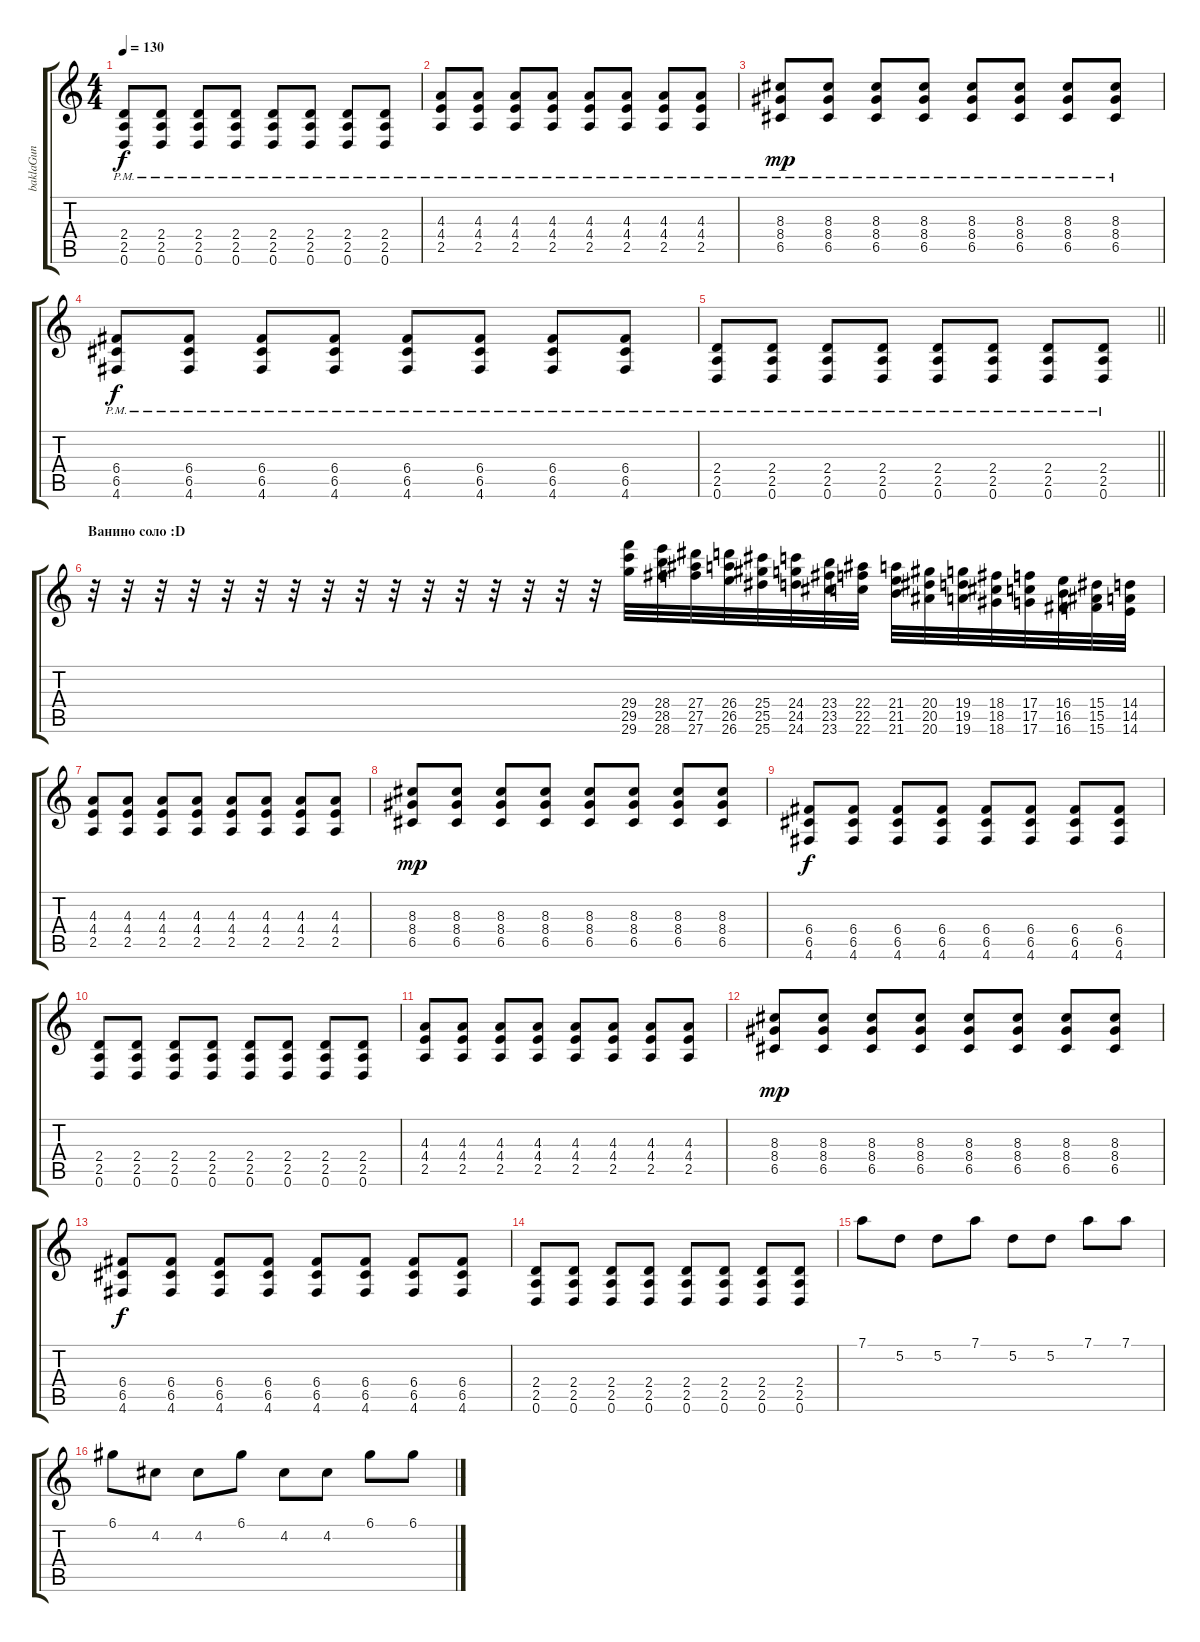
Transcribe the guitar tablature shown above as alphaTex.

\track ("baklaGun" "baklaGun") {instrument electricguitarclean}
\staff {score tabs}
\tuning (D4 A3 F3 C3 G2 D2) {hide}
\ts (4 4)
\tempo 130
\clef g2
\ks c
(2.4{pm} 2.5{pm} 0.6{pm}).8{dy f} (2.4{pm} 2.5{pm} 0.6{pm}).8 (2.4{pm} 2.5{pm} 0.6{pm}).8 (2.4{pm} 2.5{pm} 0.6{pm}).8 (2.4{pm} 2.5{pm} 0.6{pm}).8 (2.4{pm} 2.5{pm} 0.6{pm}).8 (2.4{pm} 2.5{pm} 0.6{pm}).8 (2.4{pm} 2.5{pm} 0.6{pm}).8 |
(4.3{pm} 4.4{pm} 2.5{pm}).8 (4.3{pm} 4.4{pm} 2.5{pm}).8 (4.3{pm} 4.4{pm} 2.5{pm}).8 (4.3{pm} 4.4{pm} 2.5{pm}).8 (4.3{pm} 4.4{pm} 2.5{pm}).8 (4.3{pm} 4.4{pm} 2.5{pm}).8 (4.3{pm} 4.4{pm} 2.5{pm}).8 (4.3{pm} 4.4{pm} 2.5{pm}).8 |
(8.3{pm} 8.4{pm} 6.5{pm}).8{dy mp} (8.3{pm} 8.4{pm} 6.5{pm}).8 (8.3{pm} 8.4{pm} 6.5{pm}).8 (8.3{pm} 8.4{pm} 6.5{pm}).8 (8.3{pm} 8.4{pm} 6.5{pm}).8 (8.3{pm} 8.4{pm} 6.5{pm}).8 (8.3{pm} 8.4{pm} 6.5{pm}).8 (8.3{pm} 8.4{pm} 6.5{pm}).8 |
(6.4{pm} 6.5{pm} 4.6{pm}).8{dy f} (6.4{pm} 6.5{pm} 4.6{pm}).8 (6.4{pm} 6.5{pm} 4.6{pm}).8 (6.4{pm} 6.5{pm} 4.6{pm}).8 (6.4{pm} 6.5{pm} 4.6{pm}).8 (6.4{pm} 6.5{pm} 4.6{pm}).8 (6.4{pm} 6.5{pm} 4.6{pm}).8 (6.4{pm} 6.5{pm} 4.6{pm}).8 |
\barLineRight lightlight
(2.4{pm} 2.5{pm} 0.6{pm}).8 (2.4{pm} 2.5{pm} 0.6{pm}).8 (2.4{pm} 2.5{pm} 0.6{pm}).8 (2.4{pm} 2.5{pm} 0.6{pm}).8 (2.4{pm} 2.5{pm} 0.6{pm}).8 (2.4{pm} 2.5{pm} 0.6{pm}).8 (2.4{pm} 2.5{pm} 0.6{pm}).8 (2.4{pm} 2.5{pm} 0.6{pm}).8 |
\section ("" "Ванино соло :D")
r.32 r.32 r.32 r.32 r.32 r.32 r.32 r.32 r.32 r.32 r.32 r.32 r.32 r.32 r.32 r.32 (29.4 29.5 29.6).32 (28.4 28.5 28.6).32 (27.4 27.5 27.6).32 (26.4 26.5 26.6).32 (25.4 25.5 25.6).32 (24.4 24.5 24.6).32 (23.4 23.5 23.6).32 (22.4 22.5 22.6).32 (21.4 21.5 21.6).32 (20.4 20.5 20.6).32 (19.4 19.5 19.6).32 (18.4 18.5 18.6).32 (17.4 17.5 17.6).32 (16.4 16.5 16.6).32 (15.4 15.5 15.6).32 (14.4 14.5 14.6).32 |
(4.3 4.4 2.5).8{volume 16 instrument distortionguitar} (4.3 4.4 2.5).8 (4.3 4.4 2.5).8 (4.3 4.4 2.5).8 (4.3 4.4 2.5).8 (4.3 4.4 2.5).8 (4.3 4.4 2.5).8 (4.3 4.4 2.5).8 |
(8.3 8.4 6.5).8{dy mp} (8.3 8.4 6.5).8 (8.3 8.4 6.5).8 (8.3 8.4 6.5).8 (8.3 8.4 6.5).8 (8.3 8.4 6.5).8 (8.3 8.4 6.5).8 (8.3 8.4 6.5).8 |
(6.4 6.5 4.6).8{dy f} (6.4 6.5 4.6).8 (6.4 6.5 4.6).8 (6.4 6.5 4.6).8 (6.4 6.5 4.6).8 (6.4 6.5 4.6).8 (6.4 6.5 4.6).8 (6.4 6.5 4.6).8 |
(2.4 2.5 0.6).8 (2.4 2.5 0.6).8 (2.4 2.5 0.6).8 (2.4 2.5 0.6).8 (2.4 2.5 0.6).8 (2.4 2.5 0.6).8 (2.4 2.5 0.6).8 (2.4 2.5 0.6).8 |
(4.3 4.4 2.5).8 (4.3 4.4 2.5).8 (4.3 4.4 2.5).8 (4.3 4.4 2.5).8 (4.3 4.4 2.5).8 (4.3 4.4 2.5).8 (4.3 4.4 2.5).8 (4.3 4.4 2.5).8 |
(8.3 8.4 6.5).8{dy mp} (8.3 8.4 6.5).8 (8.3 8.4 6.5).8 (8.3 8.4 6.5).8 (8.3 8.4 6.5).8 (8.3 8.4 6.5).8 (8.3 8.4 6.5).8 (8.3 8.4 6.5).8 |
(6.4 6.5 4.6).8{dy f} (6.4 6.5 4.6).8 (6.4 6.5 4.6).8 (6.4 6.5 4.6).8 (6.4 6.5 4.6).8 (6.4 6.5 4.6).8 (6.4 6.5 4.6).8 (6.4 6.5 4.6).8 |
(2.4 2.5 0.6).8 (2.4 2.5 0.6).8 (2.4 2.5 0.6).8 (2.4 2.5 0.6).8 (2.4 2.5 0.6).8 (2.4 2.5 0.6).8 (2.4 2.5 0.6).8 (2.4 2.5 0.6).8 |
7.1.8 5.2.8 5.2.8 7.1.8 5.2.8 5.2.8 7.1.8 7.1.8 |
6.1.8 4.2.8 4.2.8 6.1.8 4.2.8 4.2.8 6.1.8 6.1.8
